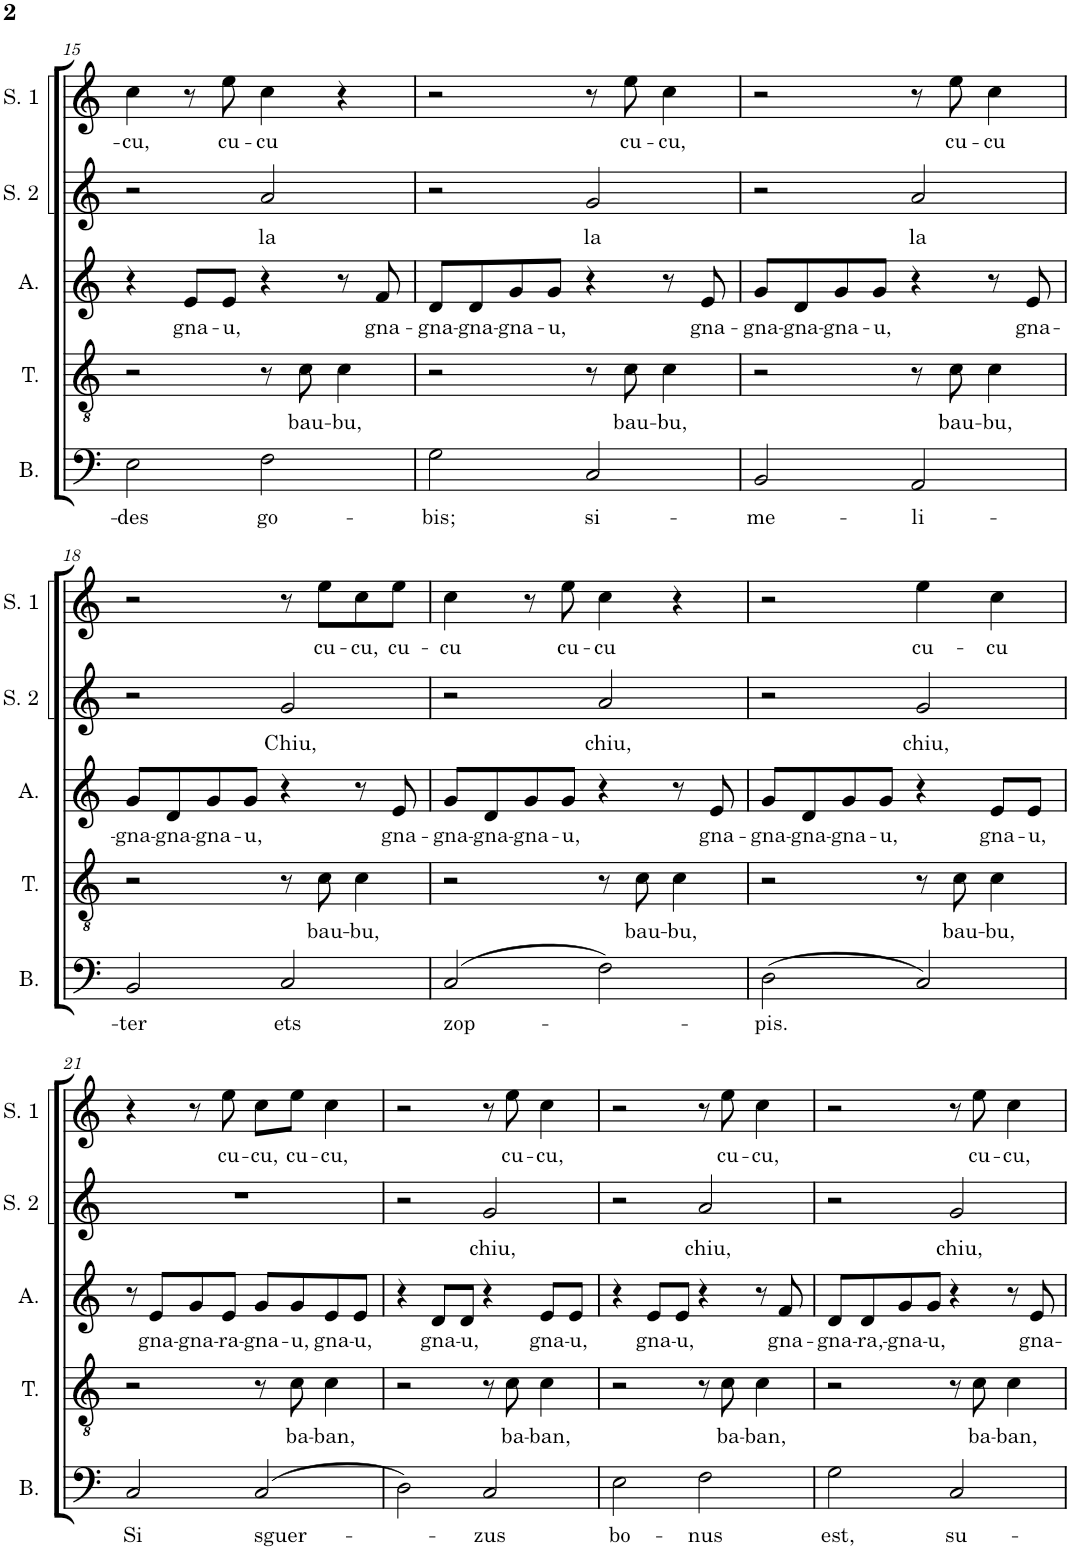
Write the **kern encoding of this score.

**kern	**text	**kern	**text	**kern	**text	**kern	**text	**kern	**text
*part5	*part5	*part4	*part4	*part3	*part3	*part2	*part2	*part1	*part1
*staff5	*staff5	*staff4	*staff4	*staff3	*staff3	*staff2	*staff2	*staff1	*staff1
*I"Bass	*	*I"Tenor	*	*I"Alto	*	*I"Soprano 2	*	*I"Soprano 1	*
*I'B.	*	*I'T.	*	*I'A.	*	*I'S. 2	*	*I'S. 1	*
!!LO:PB:g=z
*clefF4	*	*clefGv2	*	*clefG2	*	*clefG2	*	*clefG2	*
*k[]	*	*k[]	*	*k[]	*	*k[]	*	*k[]	*
*M4/4	*	*M4/4	*	*M4/4	*	*M4/4	*	*M4/4	*
*met(c)	*	*met(c)	*	*met(c)	*	*met(c)	*	*met(c)	*
=15	=15	=15	=15	=15	=15	=15	=15	=15	=15
!	!LO:LY:b	!	!	!	!	!	!	!	!LO:LY:b
2E\	-des	2r	.	4r	.	2r	.	4cc\	-cu,
!	!	!	!	!	!LO:LY:b	!	!	!	!
.	.	.	.	8e/L	gna-	.	.	8r	.
!	!	!	!	!	!LO:LY:b	!	!	!	!LO:LY:b
.	.	.	.	8e/J	-u,	.	.	8ee\	cu-
!	!LO:LY:b	!	!	!	!	!	!LO:LY:b	!	!LO:LY:b
2F\	go-	8r	.	4r	.	2a/	la	4cc\	-cu
!	!	!	!LO:LY:b	!	!	!	!	!	!
.	.	8c\	bau-	.	.	.	.	.	.
!	!	!	!LO:LY:b	!	!	!	!	!	!
.	.	4c\	-bu,	8r	.	.	.	4r	.
!	!	!	!	!	!LO:LY:b	!	!	!	!
.	.	.	.	8f/	gna-	.	.	.	.
=16	=16	=16	=16	=16	=16	=16	=16	=16	=16
!	!LO:LY:b	!	!	!	!LO:LY:b	!	!	!	!
2G\	-bis;	2r	.	8d/L	-gna-	2r	.	2r	.
!	!	!	!	!	!LO:LY:b	!	!	!	!
.	.	.	.	8d/	-gna-	.	.	.	.
!	!	!	!	!	!LO:LY:b	!	!	!	!
.	.	.	.	8g/	-gna-	.	.	.	.
!	!	!	!	!	!LO:LY:b	!	!	!	!
.	.	.	.	8g/J	-u,	.	.	.	.
!	!LO:LY:b	!	!	!	!	!	!LO:LY:b	!	!
2C/	si-	8r	.	4r	.	2g/	la	8r	.
!	!	!	!LO:LY:b	!	!	!	!	!	!LO:LY:b
.	.	8c\	bau-	.	.	.	.	8ee\	cu-
!	!	!	!LO:LY:b	!	!	!	!	!	!LO:LY:b
.	.	4c\	-bu,	8r	.	.	.	4cc\	-cu,
!	!	!	!	!	!LO:LY:b	!	!	!	!
.	.	.	.	8e/	gna-	.	.	.	.
=17	=17	=17	=17	=17	=17	=17	=17	=17	=17
!	!LO:LY:b	!	!	!	!LO:LY:b	!	!	!	!
2BB/	-me-	2r	.	8g/L	-gna-	2r	.	2r	.
!	!	!	!	!	!LO:LY:b	!	!	!	!
.	.	.	.	8d/	-gna-	.	.	.	.
!	!	!	!	!	!LO:LY:b	!	!	!	!
.	.	.	.	8g/	-gna-	.	.	.	.
!	!	!	!	!	!LO:LY:b	!	!	!	!
.	.	.	.	8g/J	-u,	.	.	.	.
!	!LO:LY:b	!	!	!	!	!	!LO:LY:b	!	!
2AA/	-li-	8r	.	4r	.	2a/	la	8r	.
!	!	!	!LO:LY:b	!	!	!	!	!	!LO:LY:b
.	.	8c\	bau-	.	.	.	.	8ee\	cu-
!	!	!	!LO:LY:b	!	!	!	!	!	!LO:LY:b
.	.	4c\	-bu,	8r	.	.	.	4cc\	-cu
!	!	!	!	!	!LO:LY:b	!	!	!	!
.	.	.	.	8e/	gna-	.	.	.	.
!!LO:LB:g=z
=18	=18	=18	=18	=18	=18	=18	=18	=18	=18
!	!LO:LY:b	!	!	!	!LO:LY:b	!	!	!	!
2BB/	-ter	2r	.	8g/L	-gna-	2r	.	2r	.
!	!	!	!	!	!LO:LY:b	!	!	!	!
.	.	.	.	8d/	-gna-	.	.	.	.
!	!	!	!	!	!LO:LY:b	!	!	!	!
.	.	.	.	8g/	-gna-	.	.	.	.
!	!	!	!	!	!LO:LY:b	!	!	!	!
.	.	.	.	8g/J	-u,	.	.	.	.
!	!LO:LY:b	!	!	!	!	!	!LO:LY:b	!	!
2C/	ets	8r	.	4r	.	2g/	Chiu,	8r	.
!	!	!	!LO:LY:b	!	!	!	!	!	!LO:LY:b
.	.	8c\	bau-	.	.	.	.	8ee\L	cu-
!	!	!	!LO:LY:b	!	!	!	!	!	!LO:LY:b
.	.	4c\	-bu,	8r	.	.	.	8cc\	-cu,
!	!	!	!	!	!LO:LY:b	!	!	!	!LO:LY:b
.	.	.	.	8e/	gna-	.	.	8ee\J	cu-
=19	=19	=19	=19	=19	=19	=19	=19	=19	=19
!	!LO:LY:b	!	!	!	!LO:LY:b	!	!	!	!LO:LY:b
(2C/	zop-	2r	.	8g/L	-gna-	2r	.	4cc\	-cu
!	!	!	!	!	!LO:LY:b	!	!	!	!
.	.	.	.	8d/	-gna-	.	.	.	.
!	!	!	!	!	!LO:LY:b	!	!	!	!
.	.	.	.	8g/	-gna-	.	.	8r	.
!	!	!	!	!	!LO:LY:b	!	!	!	!LO:LY:b
.	.	.	.	8g/J	-u,	.	.	8ee\	cu-
!	!	!	!	!	!	!	!LO:LY:b	!	!LO:LY:b
2F\)	.	8r	.	4r	.	2a/	chiu,	4cc\	-cu
!	!	!	!LO:LY:b	!	!	!	!	!	!
.	.	8c\	bau-	.	.	.	.	.	.
!	!	!	!LO:LY:b	!	!	!	!	!	!
.	.	4c\	-bu,	8r	.	.	.	4r	.
!	!	!	!	!	!LO:LY:b	!	!	!	!
.	.	.	.	8e/	gna-	.	.	.	.
=20	=20	=20	=20	=20	=20	=20	=20	=20	=20
!	!LO:LY:b	!	!	!	!LO:LY:b	!	!	!	!
(2D\	-pis.	2r	.	8g/L	-gna-	2r	.	2r	.
!	!	!	!	!	!LO:LY:b	!	!	!	!
.	.	.	.	8d/	-gna-	.	.	.	.
!	!	!	!	!	!LO:LY:b	!	!	!	!
.	.	.	.	8g/	-gna-	.	.	.	.
!	!	!	!	!	!LO:LY:b	!	!	!	!
.	.	.	.	8g/J	-u,	.	.	.	.
!	!	!	!	!	!	!	!LO:LY:b	!	!LO:LY:b
2C/)	.	8r	.	4r	.	2g/	chiu,	4ee\	cu-
!	!	!	!LO:LY:b	!	!	!	!	!	!
.	.	8c\	bau-	.	.	.	.	.	.
!	!	!	!LO:LY:b	!	!LO:LY:b	!	!	!	!LO:LY:b
.	.	4c\	-bu,	8e/L	-gna-	.	.	4cc\	-cu
!	!	!	!	!	!LO:LY:b	!	!	!	!
.	.	.	.	8e/J	-u,	.	.	.	.
!!LO:LB:g=z
=21	=21	=21	=21	=21	=21	=21	=21	=21	=21
!	!LO:LY:b	!	!	!	!	!	!	!	!
2C/	Si	2r	.	8r	.	1r	.	4r	.
!	!	!	!	!	!LO:LY:b	!	!	!	!
.	.	.	.	8e/L	-gna-	.	.	.	.
!	!	!	!	!	!LO:LY:b	!	!	!	!
.	.	.	.	8g/	-gna-	.	.	8r	.
!	!	!	!	!	!LO:LY:b	!	!	!	!LO:LY:b
.	.	.	.	8e/J	-ra-	.	.	8ee\	cu-
!	!LO:LY:b	!	!	!	!LO:LY:b	!	!	!	!LO:LY:b
(2C/	sguer-	8r	.	8g/L	-gna-	.	.	8cc\L	-cu,
!	!	!	!LO:LY:b	!	!LO:LY:b	!	!	!	!LO:LY:b
.	.	8c\	ba-	8g/	-u,	.	.	8ee\J	cu-
!	!	!	!LO:LY:b	!	!LO:LY:b	!	!	!	!LO:LY:b
.	.	4c\	-ban,	8e/	-gna-	.	.	4cc\	-cu,
!	!	!	!	!	!LO:LY:b	!	!	!	!
.	.	.	.	8e/J	-u,	.	.	.	.
=22	=22	=22	=22	=22	=22	=22	=22	=22	=22
2D\)	.	2r	.	4r	.	2r	.	2r	.
!	!	!	!	!	!LO:LY:b	!	!	!	!
.	.	.	.	8d/L	-gna-	.	.	.	.
!	!	!	!	!	!LO:LY:b	!	!	!	!
.	.	.	.	8d/J	-u,	.	.	.	.
!	!LO:LY:b	!	!	!	!	!	!LO:LY:b	!	!
2C/	-zus	8r	.	4r	.	2g/	chiu,	8r	.
!	!	!	!LO:LY:b	!	!	!	!	!	!LO:LY:b
.	.	8c\	ba-	.	.	.	.	8ee\	cu-
!	!	!	!LO:LY:b	!	!LO:LY:b	!	!	!	!LO:LY:b
.	.	4c\	-ban,	8e/L	-gna-	.	.	4cc\	-cu,
!	!	!	!	!	!LO:LY:b	!	!	!	!
.	.	.	.	8e/J	-u,	.	.	.	.
=23	=23	=23	=23	=23	=23	=23	=23	=23	=23
!	!LO:LY:b	!	!	!	!	!	!	!	!
2E\	bo-	2r	.	4r	.	2r	.	2r	.
!	!	!	!	!	!LO:LY:b	!	!	!	!
.	.	.	.	8e/L	-gna-	.	.	.	.
!	!	!	!	!	!LO:LY:b	!	!	!	!
.	.	.	.	8e/J	-u,	.	.	.	.
!	!LO:LY:b	!	!	!	!	!	!LO:LY:b	!	!
2F\	-nus	8r	.	4r	.	2a/	chiu,	8r	.
!	!	!	!LO:LY:b	!	!	!	!	!	!LO:LY:b
.	.	8c\	ba-	.	.	.	.	8ee\	cu-
!	!	!	!LO:LY:b	!	!	!	!	!	!LO:LY:b
.	.	4c\	-ban,	8r	.	.	.	4cc\	-cu,
!	!	!	!	!	!LO:LY:b	!	!	!	!
.	.	.	.	8f/	gna-	.	.	.	.
=24	=24	=24	=24	=24	=24	=24	=24	=24	=24
!	!LO:LY:b	!	!	!	!LO:LY:b	!	!	!	!
2G\	est,	2r	.	8d/L	-gna-	2r	.	2r	.
!	!	!	!	!	!LO:LY:b	!	!	!	!
.	.	.	.	8d/	-ra,-	.	.	.	.
!	!	!	!	!	!LO:LY:b	!	!	!	!
.	.	.	.	8g/	-gna-	.	.	.	.
!	!	!	!	!	!LO:LY:b	!	!	!	!
.	.	.	.	8g/J	-u,	.	.	.	.
!	!LO:LY:b	!	!	!	!	!	!LO:LY:b	!	!
2C/	su-	8r	.	4r	.	2g/	chiu,	8r	.
!	!	!	!LO:LY:b	!	!	!	!	!	!LO:LY:b
.	.	8c\	ba-	.	.	.	.	8ee\	cu-
!	!	!	!LO:LY:b	!	!	!	!	!	!LO:LY:b
.	.	4c\	-ban,	8r	.	.	.	4cc\	-cu,
!	!	!	!	!	!LO:LY:b	!	!	!	!
.	.	.	.	8e/	gna-	.	.	.	.
=	=	=	=	=	=	=	=	=	=
*-	*-	*-	*-	*-	*-	*-	*-	*-	*-
